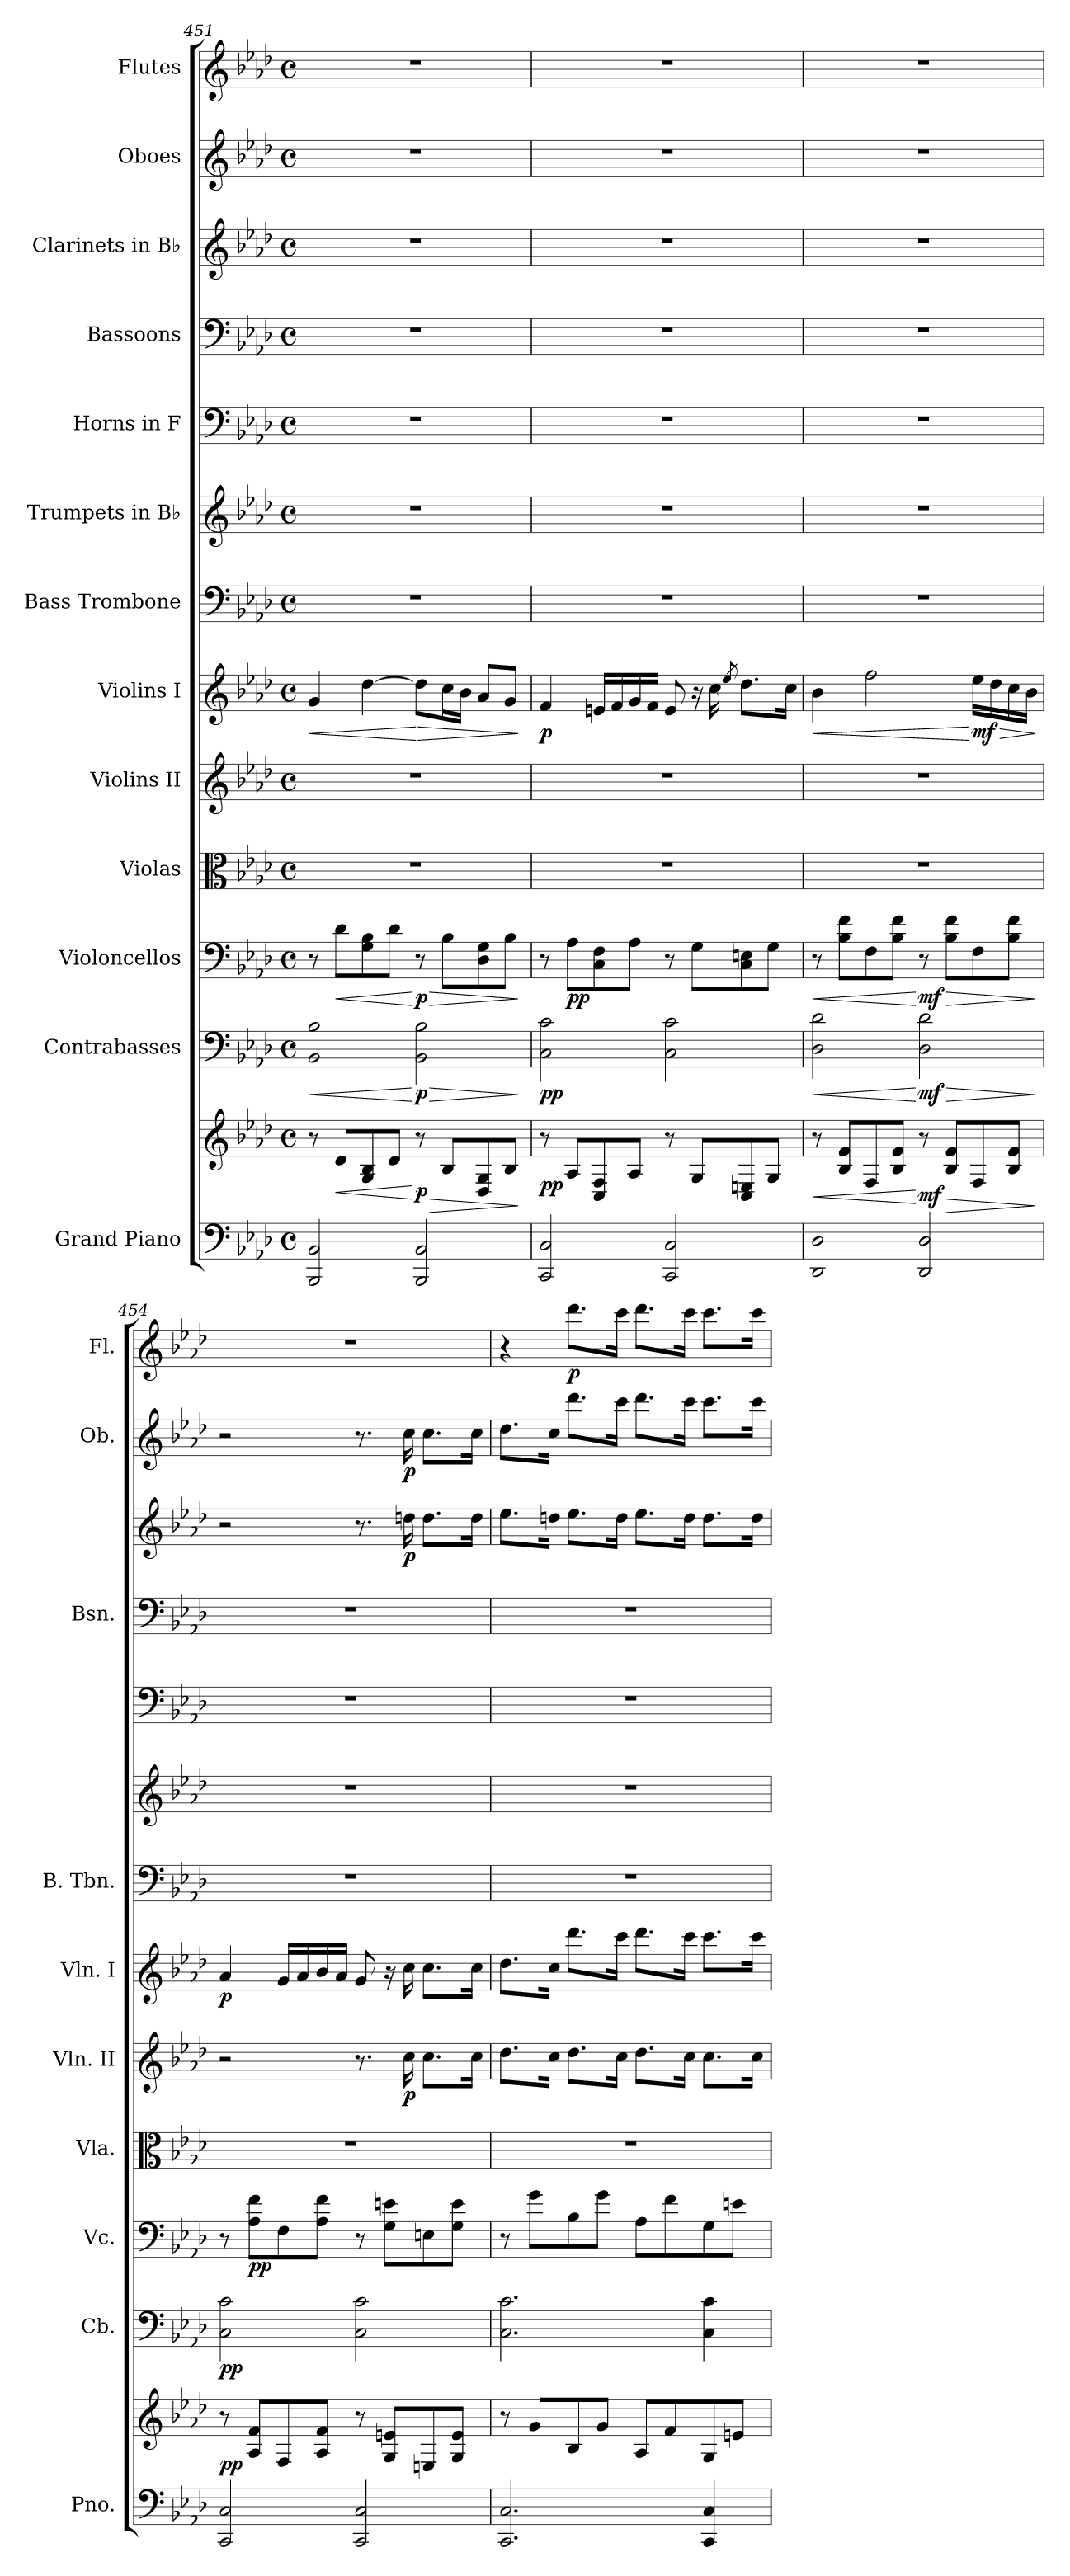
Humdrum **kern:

**kern	**kern	**dynam	**kern	**dynam	**kern	**dynam	**kern	**kern	**dynam	**kern	**dynam	**kern	**kern	**kern	**kern	**kern	**dynam	**kern	**dynam	**kern	**dynam
*part13	*part13	*part13	*part12	*part12	*part11	*part11	*part10	*part9	*part9	*part8	*part8	*part7	*part6	*part5	*part4	*part3	*part3	*part2	*part2	*part1	*part1
*staff14	*staff13	*staff13/14	*staff12	*staff12	*staff11	*staff11	*staff10	*staff9	*staff9	*staff8	*staff8	*staff7	*staff6	*staff5	*staff4	*staff3	*staff3	*staff2	*staff2	*staff1	*staff1
*I"Grand Piano	*	*	*I"Contrabasses	*	*I"Violoncellos	*	*I"Violas	*I"Violins II	*	*I"Violins I	*	*I"Bass Trombone	*I"Trumpets in B♭	*I"Horns in F	*I"Bassoons	*I"Clarinets in B♭	*	*I"Oboes	*	*I"Flutes	*
*I'Pno.	*	*	*I'Cb.	*	*I'Vc.	*	*I'Vla.	*I'Vln. II	*	*I'Vln. I	*	*I'B. Tbn.	*	*	*I'Bsn.	*	*	*I'Ob.	*	*I'Fl.	*
*clefF4	*clefG2	*	*clefF4	*	*clefF4	*	*clefC3	*clefG2	*	*clefG2	*	*clefF4	*clefG2	*clefF4	*clefF4	*clefG2	*	*clefG2	*	*clefG2	*
*	*	*	*ITrd7c12	*	*	*	*	*	*	*	*	*	*ITrd1c2	*ITrd4c7	*	*ITrd1c2	*	*	*	*	*
*k[b-e-a-d-]	*k[b-e-a-d-]	*	*k[b-e-a-d-]	*	*k[b-e-a-d-]	*	*k[b-e-a-d-]	*k[b-e-a-d-]	*	*k[b-e-a-d-]	*	*k[b-e-a-d-]	*k[b-e-a-d-g-c-]	*k[b-e-a-d-g-]	*k[b-e-a-d-]	*k[b-e-a-d-g-c-]	*	*k[b-e-a-d-]	*	*k[b-e-a-d-]	*
*M4/4	*M4/4	*	*M4/4	*	*M4/4	*	*M4/4	*M4/4	*	*M4/4	*	*M4/4	*M4/4	*M4/4	*M4/4	*M4/4	*	*M4/4	*	*M4/4	*
*met(c)	*met(c)	*	*met(c)	*	*met(c)	*	*met(c)	*met(c)	*	*met(c)	*	*met(c)	*met(c)	*met(c)	*met(c)	*met(c)	*	*met(c)	*	*met(c)	*
=451	=451	=451	=451	=451	=451	=451	=451	=451	=451	=451	=451	=451	=451	=451	=451	=451	=451	=451	=451	=451	=451
!	!	!	!	!LO:HP:b	!	!	!	!	!	!	!LO:HP:b	!	!	!	!	!	!	!	!	!	!
2BBB-/ 2BB-/	8r	.	2BBB-\ 2BB-\	<	8r	.	1r	1r	.	4g/	<	1r	1r	1r	1r	1r	.	1r	.	1r	.
!	!	!LO:HP:b	!	!	!	!LO:HP:b	!	!	!	!	!	!	!	!	!	!	!	!	!	!	!
.	8d-/L	<	.	.	8d-\L	<	.	.	.	.	.	.	.	.	.	.	.	.	.	.	.
.	8G/ 8B-/	.	.	.	8G\ 8B-\	.	.	.	.	[4dd-\	.	.	.	.	.	.	.	.	.	.	.
.	8d-/J	.	.	.	8d-\J	.	.	.	.	.	.	.	.	.	.	.	.	.	.	.	.
!	!	!LO:HP:n=1:b	!	!LO:HP:n=1:b	!	!LO:HP:n=1:b	!	!	!	!	!LO:HP:n=1:b	!	!	!	!	!	!	!	!	!	!
!	!	!LO:DY:n=1:b	!	!LO:DY:n=1:b	!	!LO:DY:n=1:b	!	!	!	!	!	!	!	!	!	!	!	!	!	!	!
2BBB-/ 2BB-/	8r	[ > p	2BBB-\ 2BB-\	[ > p	8r	[ > p	.	.	.	8dd-\L]	[ >	.	.	.	.	.	.	.	.	.	.
.	8B-/L	.	.	.	8B-\L	.	.	.	.	16cc\L	.	.	.	.	.	.	.	.	.	.	.
.	.	.	.	.	.	.	.	.	.	16b-\JJ	.	.	.	.	.	.	.	.	.	.	.
.	8D-/ 8G/	.	.	.	8D-\ 8G\	.	.	.	.	8a-/L	.	.	.	.	.	.	.	.	.	.	.
.	8B-/J	.	.	.	8B-\J	.	.	.	.	8g/J	.	.	.	.	.	.	.	.	.	.	.
.	.	]	.	]	.	]	.	.	.	.	]	.	.	.	.	.	.	.	.	.	.
=452	=452	=452	=452	=452	=452	=452	=452	=452	=452	=452	=452	=452	=452	=452	=452	=452	=452	=452	=452	=452	=452
!	!	!LO:DY:b	!	!LO:DY:b	!	!	!	!	!	!	!LO:DY:b	!	!	!	!	!	!	!	!	!	!
2CC/ 2C/	8r	pp	2CC\ 2C\	pp	8r	.	1r	1r	.	4f/	p	1r	1r	1r	1r	1r	.	1r	.	1r	.
!	!	!	!	!	!	!LO:DY:b	!	!	!	!	!	!	!	!	!	!	!	!	!	!	!
.	8A-/L	.	.	.	8A-\L	pp	.	.	.	.	.	.	.	.	.	.	.	.	.	.	.
.	8C/ 8F/	.	.	.	8C\ 8F\	.	.	.	.	16en/LL	.	.	.	.	.	.	.	.	.	.	.
.	.	.	.	.	.	.	.	.	.	16f/	.	.	.	.	.	.	.	.	.	.	.
.	8A-/J	.	.	.	8A-\J	.	.	.	.	16g/	.	.	.	.	.	.	.	.	.	.	.
.	.	.	.	.	.	.	.	.	.	16f/JJ	.	.	.	.	.	.	.	.	.	.	.
2CC/ 2C/	8r	.	2CC\ 2C\	.	8r	.	.	.	.	8e/	.	.	.	.	.	.	.	.	.	.	.
.	8G/L	.	.	.	8G\L	.	.	.	.	16r	.	.	.	.	.	.	.	.	.	.	.
.	.	.	.	.	.	.	.	.	.	16cc\	.	.	.	.	.	.	.	.	.	.	.
.	.	.	.	.	.	.	.	.	.	8qee-/	.	.	.	.	.	.	.	.	.	.	.
.	8C/ 8En/	.	.	.	8C\ 8En\	.	.	.	.	8.dd-\L	.	.	.	.	.	.	.	.	.	.	.
.	8G/J	.	.	.	8G\J	.	.	.	.	.	.	.	.	.	.	.	.	.	.	.	.
.	.	.	.	.	.	.	.	.	.	16cc\Jk	.	.	.	.	.	.	.	.	.	.	.
!!LO:PB:g=z
=453	=453	=453	=453	=453	=453	=453	=453	=453	=453	=453	=453	=453	=453	=453	=453	=453	=453	=453	=453	=453	=453
!	!	!LO:HP:b	!	!LO:HP:b	!	!LO:HP:b	!	!	!	!	!LO:HP:b	!	!	!	!	!	!	!	!	!	!
2DD-/ 2D-/	8r	<	2DD-\ 2D-\	<	8r	<	1r	1r	.	4b-\	<	1r	1r	1r	1r	1r	.	1r	.	1r	.
.	8B-/ 8f/L	.	.	.	8B-\ 8f\L	.	.	.	.	.	.	.	.	.	.	.	.	.	.	.	.
.	8F/	.	.	.	8F\	.	.	.	.	2ff\	.	.	.	.	.	.	.	.	.	.	.
.	8B-/ 8f/J	.	.	.	8B-\ 8f\J	.	.	.	.	.	.	.	.	.	.	.	.	.	.	.	.
!	!	!LO:HP:n=1:b	!	!LO:HP:n=1:b	!	!LO:HP:n=1:b	!	!	!	!	!	!	!	!	!	!	!	!	!	!	!
!	!	!LO:DY:n=1:b	!	!LO:DY:n=1:b	!	!LO:DY:n=1:b	!	!	!	!	!	!	!	!	!	!	!	!	!	!	!
2DD-/ 2D-/	8r	[ > mf	2DD-\ 2D-\	[ > mf	8r	[ > mf	.	.	.	.	.	.	.	.	.	.	.	.	.	.	.
.	8B-/ 8f/L	.	.	.	8B-\ 8f\L	.	.	.	.	.	.	.	.	.	.	.	.	.	.	.	.
!	!	!	!	!	!	!	!	!	!	!	!LO:HP:n=1:b	!	!	!	!	!	!	!	!	!	!
!	!	!	!	!	!	!	!	!	!	!	!LO:DY:n=1:b	!	!	!	!	!	!	!	!	!	!
.	8F/	.	.	.	8F\	.	.	.	.	16ee-\LL	[ > mf	.	.	.	.	.	.	.	.	.	.
.	.	.	.	.	.	.	.	.	.	16dd-\	.	.	.	.	.	.	.	.	.	.	.
.	8B-/ 8f/J	.	.	.	8B-\ 8f\J	.	.	.	.	16cc\	.	.	.	.	.	.	.	.	.	.	.
.	.	.	.	.	.	.	.	.	.	16b-\JJ	.	.	.	.	.	.	.	.	.	.	.
.	.	]	.	]	.	]	.	.	.	.	]	.	.	.	.	.	.	.	.	.	.
=454	=454	=454	=454	=454	=454	=454	=454	=454	=454	=454	=454	=454	=454	=454	=454	=454	=454	=454	=454	=454	=454
!	!	!LO:DY:b	!	!LO:DY:b	!	!	!	!	!	!	!LO:DY:b	!	!	!	!	!	!	!	!	!	!
2CC/ 2C/	8r	pp	2CC\ 2C\	pp	8r	.	1r	2r	.	4a-/	p	1r	1r	1r	1r	2r	.	2r	.	1r	.
!	!	!	!	!	!	!LO:DY:b	!	!	!	!	!	!	!	!	!	!	!	!	!	!	!
.	8A-/ 8f/L	.	.	.	8A-\ 8f\L	pp	.	.	.	.	.	.	.	.	.	.	.	.	.	.	.
.	8F/	.	.	.	8F\	.	.	.	.	16g/LL	.	.	.	.	.	.	.	.	.	.	.
.	.	.	.	.	.	.	.	.	.	16a-/	.	.	.	.	.	.	.	.	.	.	.
.	8A-/ 8f/J	.	.	.	8A-\ 8f\J	.	.	.	.	16b-/	.	.	.	.	.	.	.	.	.	.	.
.	.	.	.	.	.	.	.	.	.	16a-/JJ	.	.	.	.	.	.	.	.	.	.	.
2CC/ 2C/	8r	.	2CC\ 2C\	.	8r	.	.	8.r	.	8g/	.	.	.	.	.	8.r	.	8.r	.	.	.
.	8G/ 8en/L	.	.	.	8G\ 8en\L	.	.	.	.	16r	.	.	.	.	.	.	.	.	.	.	.
!	!	!	!	!	!	!	!	!	!LO:DY:b	!	!	!	!	!	!	!	!LO:DY:b	!	!LO:DY:b	!	!
.	.	.	.	.	.	.	.	16cc\	p	16cc\	.	.	.	.	.	16ccn\	p	16cc\	p	.	.
.	8En/	.	.	.	8En\	.	.	8.cc\L	.	8.cc\L	.	.	.	.	.	8.cc\L	.	8.cc\L	.	.	.
.	8G/ 8e/J	.	.	.	8G\ 8e\J	.	.	.	.	.	.	.	.	.	.	.	.	.	.	.	.
.	.	.	.	.	.	.	.	16cc\Jk	.	16cc\Jk	.	.	.	.	.	16cc\Jk	.	16cc\Jk	.	.	.
=455	=455	=455	=455	=455	=455	=455	=455	=455	=455	=455	=455	=455	=455	=455	=455	=455	=455	=455	=455	=455	=455
2.CC/ 2.C/	8r	.	2.CC\ 2.C\	.	8r	.	1r	8.dd-\L	.	8.dd-\L	.	1r	1r	1r	1r	8.dd-\L	.	8.dd-\L	.	4r	.
.	8g/L	.	.	.	8g\L	.	.	.	.	.	.	.	.	.	.	.	.	.	.	.	.
.	.	.	.	.	.	.	.	16cc\Jk	.	16cc\Jk	.	.	.	.	.	16ccn\Jk	.	16cc\Jk	.	.	.
!	!	!	!	!	!	!	!	!	!	!	!	!	!	!	!	!	!	!	!	!	!LO:DY:b
.	8B-/	.	.	.	8B-\	.	.	8.dd-\L	.	8.ddd-\L	.	.	.	.	.	8.dd-\L	.	8.ddd-\L	.	8.ddd-\L	p
.	8g/J	.	.	.	8g\J	.	.	.	.	.	.	.	.	.	.	.	.	.	.	.	.
.	.	.	.	.	.	.	.	16cc\Jk	.	16ccc\Jk	.	.	.	.	.	16cc\Jk	.	16ccc\Jk	.	16ccc\Jk	.
.	8A-/L	.	.	.	8A-\L	.	.	8.dd-\L	.	8.ddd-\L	.	.	.	.	.	8.dd-\L	.	8.ddd-\L	.	8.ddd-\L	.
.	8f/	.	.	.	8f\	.	.	.	.	.	.	.	.	.	.	.	.	.	.	.	.
.	.	.	.	.	.	.	.	16cc\Jk	.	16ccc\Jk	.	.	.	.	.	16cc\Jk	.	16ccc\Jk	.	16ccc\Jk	.
4CC/ 4C/	8G/	.	4CC\ 4C\	.	8G\	.	.	8.cc\L	.	8.ccc\L	.	.	.	.	.	8.cc\L	.	8.ccc\L	.	8.ccc\L	.
.	8en/J	.	.	.	8en\J	.	.	.	.	.	.	.	.	.	.	.	.	.	.	.	.
.	.	.	.	.	.	.	.	16cc\Jk	.	16ccc\Jk	.	.	.	.	.	16cc\Jk	.	16ccc\Jk	.	16ccc\Jk	.
=	=	=	=	=	=	=	=	=	=	=	=	=	=	=	=	=	=	=	=	=	=
*-	*-	*-	*-	*-	*-	*-	*-	*-	*-	*-	*-	*-	*-	*-	*-	*-	*-	*-	*-	*-	*-
